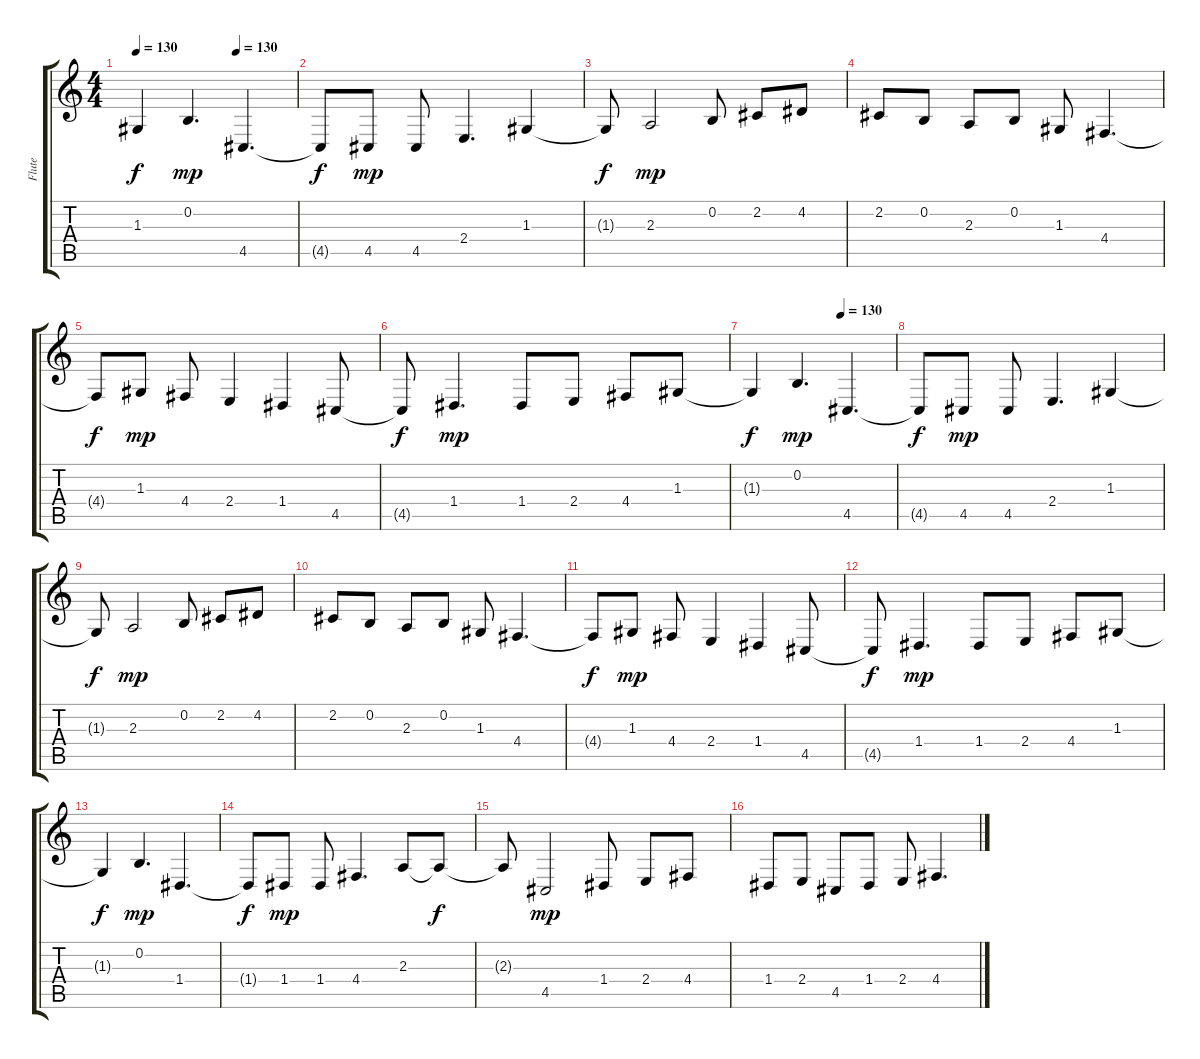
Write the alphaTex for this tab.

\track ("Flute" "Flute") {instrument flute}
\staff {score tabs}
\tuning (E4 B3 G3 D3 A2 E2) {hide}
\ts (4 4)
\tempo 130
\tempo (130 0.625)
\clef g2
\ks c
1.3{t}.4{dy f} 0.2.4{d dy mp} 4.5.4{d} |
4.5{t}.8{dy f} 4.5.8{dy mp} 4.5.8 2.4.4{d} 1.3.4 |
1.3{t}.8{dy f} 2.3.2{dy mp} 0.2.8 2.2.8 4.2.8 |
2.2.8 0.2.8 2.3.8 0.2.8 1.3.8 4.4.4{d} |
4.4{t}.8{dy f} 1.3.8{dy mp} 4.4.8 2.4.4 1.4.4 4.5.8 |
4.5{t}.8{dy f} 1.4.4{d dy mp} 1.4.8 2.4.8 4.4.8 1.3.8 |
\tempo (130 0.625)
1.3{t}.4{dy f} 0.2.4{d dy mp} 4.5.4{d} |
4.5{t}.8{dy f} 4.5.8{dy mp} 4.5.8 2.4.4{d} 1.3.4 |
1.3{t}.8{dy f} 2.3.2{dy mp} 0.2.8 2.2.8 4.2.8 |
2.2.8 0.2.8 2.3.8 0.2.8 1.3.8 4.4.4{d} |
4.4{t}.8{dy f} 1.3.8{dy mp} 4.4.8 2.4.4 1.4.4 4.5.8 |
4.5{t}.8{dy f} 1.4.4{d dy mp} 1.4.8 2.4.8 4.4.8 1.3.8 |
1.3{t}.4{dy f} 0.2.4{d dy mp} 1.4.4{d} |
1.4{t}.8{dy f} 1.4.8{dy mp} 1.4.8 4.4.4{d} 2.3.8 2.3{t}.8{dy f} |
2.3{t}.8 4.5.2{dy mp} 1.4.8 2.4.8 4.4.8 |
1.4.8 2.4.8 4.5.8 1.4.8 2.4.8 4.4.4{d}
